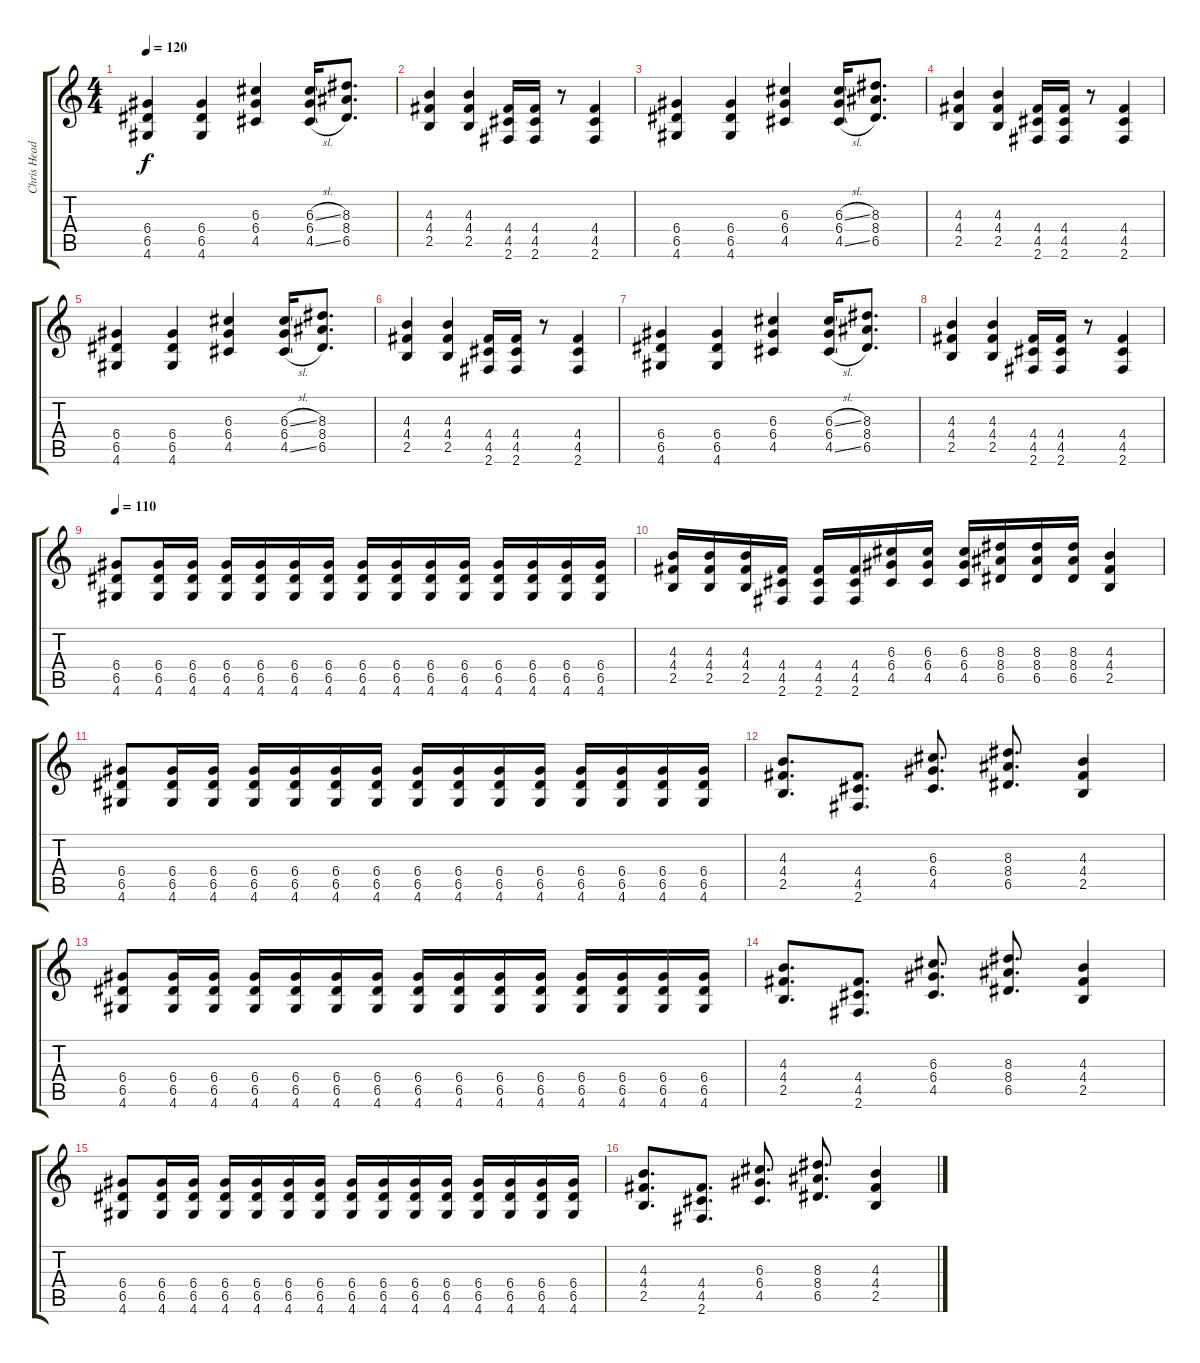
\track ("Chris Head" "Chris Head") {instrument distortionguitar}
\staff {score tabs}
\tuning (E4 B3 G3 D3 A2 E2) {hide}
\ts (4 4)
\tempo 120
\clef g2
\ks c
(6.4 6.5 4.6).4{dy f} (6.4 6.5 4.6).4 (6.3 6.4 4.5).4 (6.3{sl} 6.4 4.5{sl}).16 (8.3 8.4 6.5).8{d} |
(4.3 4.4 2.5).4 (4.3 4.4 2.5).4 (4.4 4.5 2.6).16 (4.4 4.5 2.6).16 r.8 (4.4 4.5 2.6).4 |
(6.4 6.5 4.6).4 (6.4 6.5 4.6).4 (6.3 6.4 4.5).4 (6.3{sl} 6.4 4.5{sl}).16 (8.3 8.4 6.5).8{d} |
(4.3 4.4 2.5).4 (4.3 4.4 2.5).4 (4.4 4.5 2.6).16 (4.4 4.5 2.6).16 r.8 (4.4 4.5 2.6).4 |
(6.4 6.5 4.6).4 (6.4 6.5 4.6).4 (6.3 6.4 4.5).4 (6.3{sl} 6.4 4.5{sl}).16 (8.3 8.4 6.5).8{d} |
(4.3 4.4 2.5).4 (4.3 4.4 2.5).4 (4.4 4.5 2.6).16 (4.4 4.5 2.6).16 r.8 (4.4 4.5 2.6).4 |
(6.4 6.5 4.6).4 (6.4 6.5 4.6).4 (6.3 6.4 4.5).4 (6.3{sl} 6.4 4.5{sl}).16 (8.3 8.4 6.5).8{d} |
(4.3 4.4 2.5).4 (4.3 4.4 2.5).4 (4.4 4.5 2.6).16 (4.4 4.5 2.6).16 r.8 (4.4 4.5 2.6).4 |
\tempo 110
(6.4 6.5 4.6).8 (6.4 6.5 4.6).16 (6.4 6.5 4.6).16 (6.4 6.5 4.6).16 (6.4 6.5 4.6).16 (6.4 6.5 4.6).16 (6.4 6.5 4.6).16 (6.4 6.5 4.6).16 (6.4 6.5 4.6).16 (6.4 6.5 4.6).16 (6.4 6.5 4.6).16 (6.4 6.5 4.6).16 (6.4 6.5 4.6).16 (6.4 6.5 4.6).16 (6.4 6.5 4.6).16 |
(4.3 4.4 2.5).16 (4.3 4.4 2.5).16 (4.3 4.4 2.5).16 (4.4 4.5 2.6).16 (4.4 4.5 2.6).16 (4.4 4.5 2.6).16 (6.3 6.4 4.5).16 (6.3 6.4 4.5).16 (6.3 6.4 4.5).16 (8.3 8.4 6.5).16 (8.3 8.4 6.5).16 (8.3 8.4 6.5).16 (4.3 4.4 2.5).4 |
(6.4 6.5 4.6).8 (6.4 6.5 4.6).16 (6.4 6.5 4.6).16 (6.4 6.5 4.6).16 (6.4 6.5 4.6).16 (6.4 6.5 4.6).16 (6.4 6.5 4.6).16 (6.4 6.5 4.6).16 (6.4 6.5 4.6).16 (6.4 6.5 4.6).16 (6.4 6.5 4.6).16 (6.4 6.5 4.6).16 (6.4 6.5 4.6).16 (6.4 6.5 4.6).16 (6.4 6.5 4.6).16 |
(4.3 4.4 2.5).8{d} (4.4 4.5 2.6).8{d} (6.3 6.4 4.5).8{d} (8.3 8.4 6.5).8{d} (4.3 4.4 2.5).4 |
(6.4 6.5 4.6).8 (6.4 6.5 4.6).16 (6.4 6.5 4.6).16 (6.4 6.5 4.6).16 (6.4 6.5 4.6).16 (6.4 6.5 4.6).16 (6.4 6.5 4.6).16 (6.4 6.5 4.6).16 (6.4 6.5 4.6).16 (6.4 6.5 4.6).16 (6.4 6.5 4.6).16 (6.4 6.5 4.6).16 (6.4 6.5 4.6).16 (6.4 6.5 4.6).16 (6.4 6.5 4.6).16 |
(4.3 4.4 2.5).8{d} (4.4 4.5 2.6).8{d} (6.3 6.4 4.5).8{d} (8.3 8.4 6.5).8{d} (4.3 4.4 2.5).4 |
(6.4 6.5 4.6).8 (6.4 6.5 4.6).16 (6.4 6.5 4.6).16 (6.4 6.5 4.6).16 (6.4 6.5 4.6).16 (6.4 6.5 4.6).16 (6.4 6.5 4.6).16 (6.4 6.5 4.6).16 (6.4 6.5 4.6).16 (6.4 6.5 4.6).16 (6.4 6.5 4.6).16 (6.4 6.5 4.6).16 (6.4 6.5 4.6).16 (6.4 6.5 4.6).16 (6.4 6.5 4.6).16 |
(4.3 4.4 2.5).8{d} (4.4 4.5 2.6).8{d} (6.3 6.4 4.5).8{d} (8.3 8.4 6.5).8{d} (4.3 4.4 2.5).4
